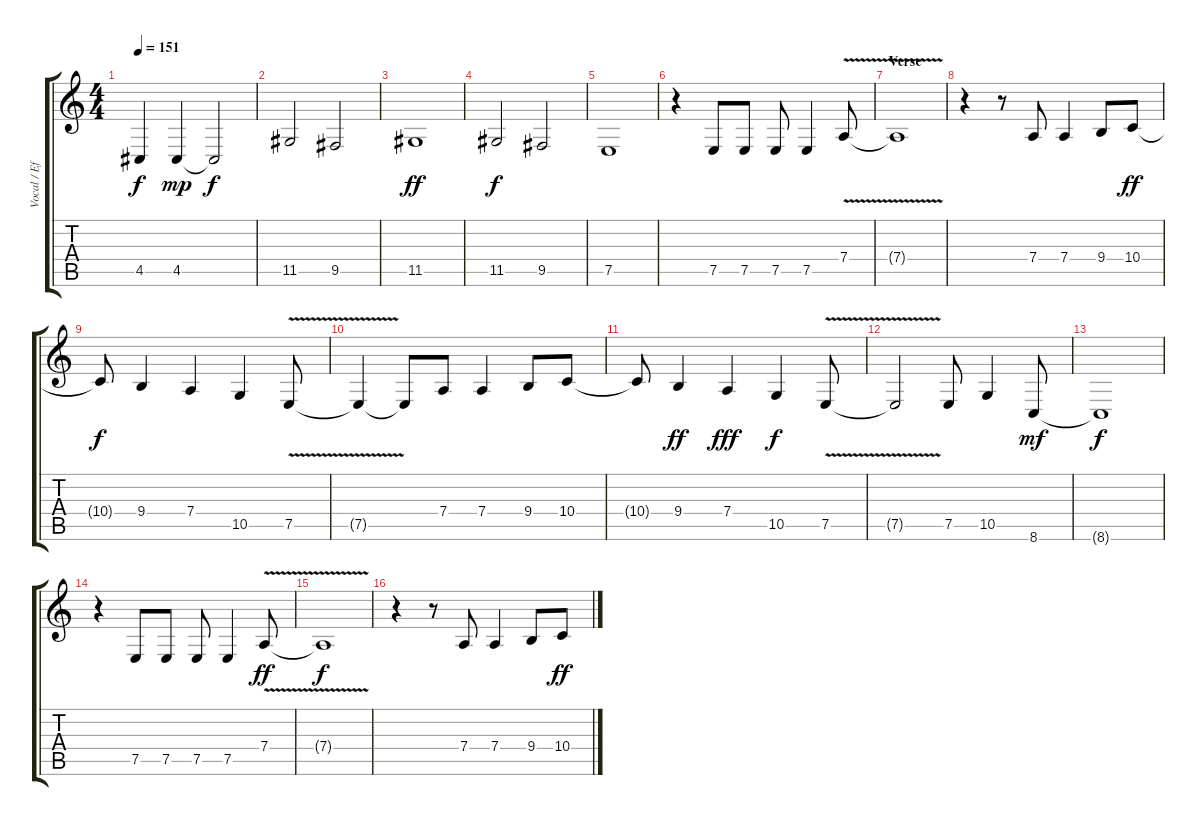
\track ("Vocal / Effect" "Vocal / Ef") {instrument orchestralharp}
\staff {score tabs}
\tuning (E4 B3 G3 D3 A2 E2) {hide}
\ts (4 4)
\tempo 151
\clef g2
\ks c
4.5.4{dy f} 4.5.4{dy mp} 4.5{t}.2{dy f} |
11.5.2 9.5.2 |
11.5.1{dy ff} |
11.5.2{dy f} 9.5.2 |
7.5.1 |
r.4{volume 16 instrument orchestralharp} 7.5.8 7.5.8 7.5.8 7.5.4 7.4{v}.8 |
\section ("" "Verse")
7.4{t}.1 |
r.4 r.8 7.4.8 7.4.4 9.4.8 10.4.8{dy ff} |
10.4{t}.8{dy f} 9.4.4 7.4.4 10.5.4 7.5{v}.8 |
7.5{t}.4 7.5{t}.8 7.4.8 7.4.4 9.4.8 10.4.8 |
10.4{t}.8 9.4.4{dy ff} 7.4.4{dy fff} 10.5.4{dy f} 7.5{v}.8 |
7.5{t}.2 7.5.8 10.5.4 8.6.8{dy mf} |
8.6{t}.1{dy f} |
r.4 7.5.8 7.5.8 7.5.8 7.5.4 7.4{v}.8{dy ff} |
7.4{t}.1{dy f} |
r.4 r.8 7.4.8 7.4.4 9.4.8 10.4.8{dy ff}
